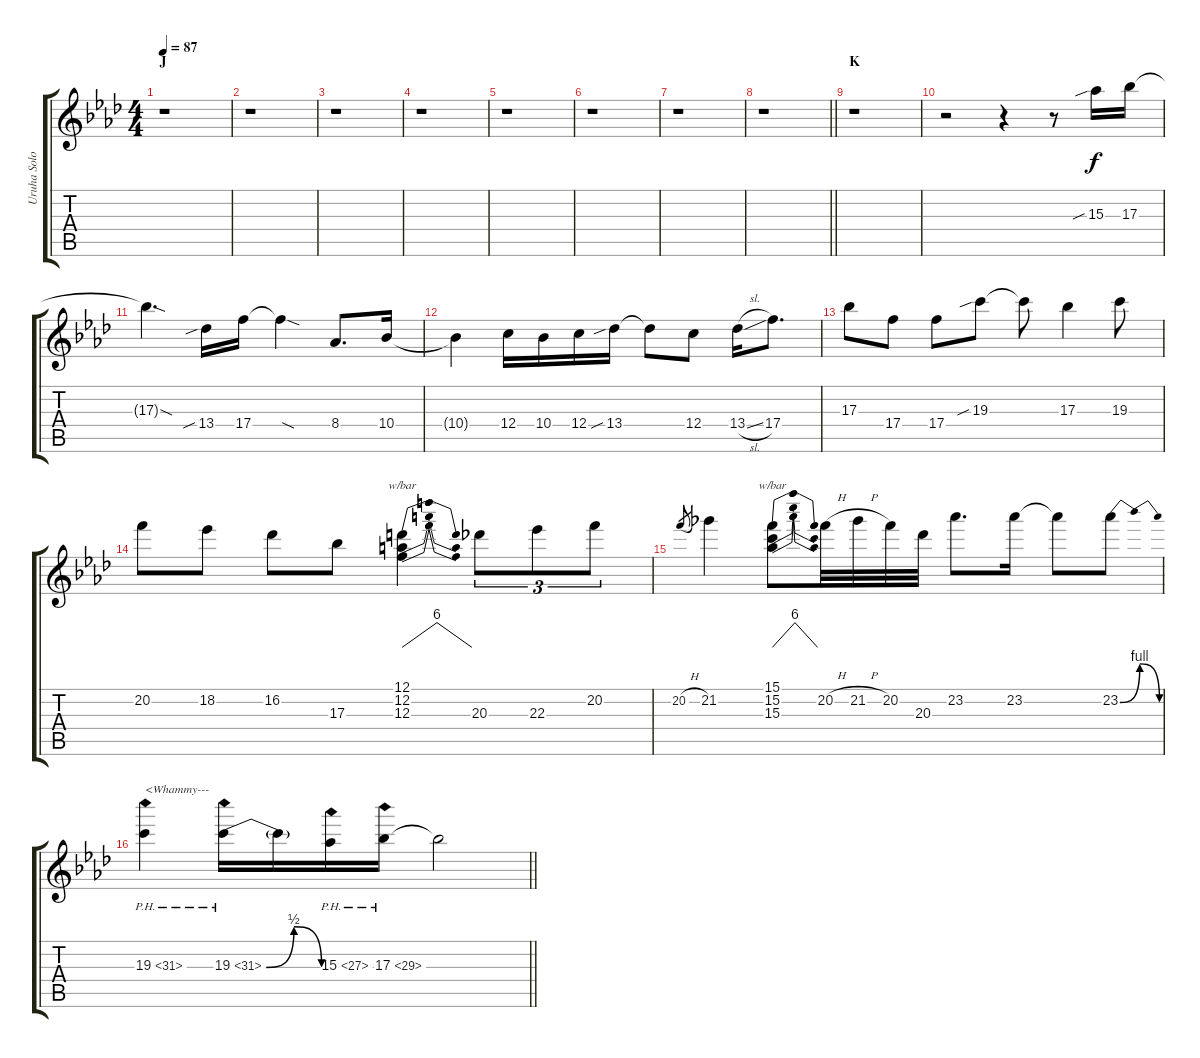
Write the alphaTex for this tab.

\track ("Uruha Solo 2" "Uruha Solo") {instrument overdrivenguitar}
\staff {score tabs}
\tuning (D4 A3 F3 C3 G2 C2) {hide}
\ts (4 4)
\section ("" "J")
\tempo 87
\clef g2
\ks ab
r.1{dy f} |
r.1 |
r.1 |
r.1 |
r.1 |
r.1 |
r.1 |
\barLineRight lightlight
r.1 |
\section ("" "K")
r.1 |
r.2 r.4 r.8 15.3{sib}.16 17.3.16 |
17.3{sod t}.4{d} 13.4{sib}.16 17.4.16 17.4{sod t}.4 8.4.8{d} 10.4.16 |
10.4{t}.4 12.4.16 10.4.16 12.4.16 13.4{sib}.16 13.4{t}.8 12.4.8 13.4{sl}.16 17.4.8{d} |
17.3.8 17.4.8 17.4.8 19.3{sib}.8 19.3{t}.8 17.3.4 19.3.8 |
20.2.8 18.2.8 16.2.8 17.3.8 (12.1 12.2 12.3).4{tbe (dip default 0 0 30 24 60 0)} 20.3.8{tu (3 2)} 22.3.8{tu (3 2)} 20.2.8{tu (3 2)} |
20.2{h}.8{gr} 21.2.4 (15.1 15.2 15.3).8{tbe (dip default 0 0 30 24 60 0)} 20.2{h}.32 21.2{h}.32 20.2.32 20.3.32 23.2.8{d} 23.2.16 23.2{t}.8 23.2{be (bendrelease 0 0 30 4 30 4 60 0)}.8 |
\barLineRight lightlight
19.3{ph 12}.4{txt "<Whammy---"} 19.3{be (bendrelease 0 0 30 2 30 2 60 0) ph 12}.16 19.3{t}.16 15.3{ph 12}.16 17.3{ph 12}.16 17.3{t}.2
